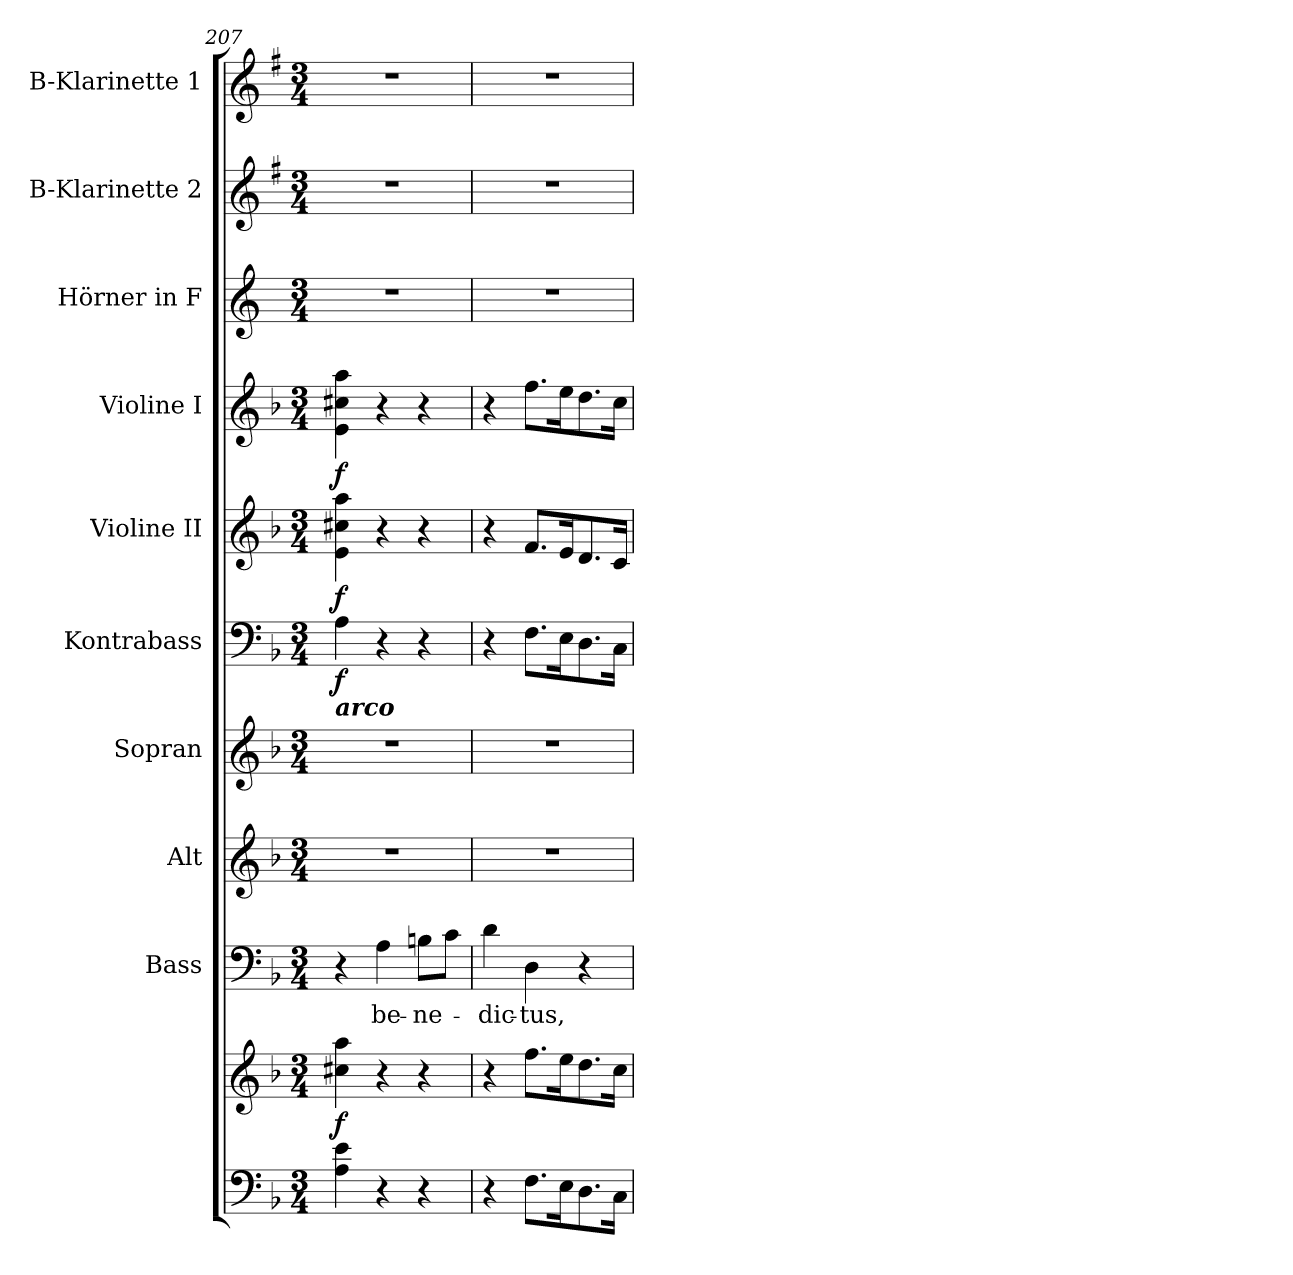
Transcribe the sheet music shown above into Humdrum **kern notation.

**kern	**kern	**dynam	**kern	**text	**kern	**kern	**kern	**dynam	**kern	**dynam	**kern	**dynam	**kern	**kern	**kern
*part10	*part10	*part10	*part9	*part9	*part8	*part7	*part6	*part6	*part5	*part5	*part4	*part4	*part3	*part2	*part1
*staff11	*staff10	*staff10/11	*staff9	*staff9	*staff8	*staff7	*staff6	*staff6	*staff5	*staff5	*staff4	*staff4	*staff3	*staff2	*staff1
*	*	*	*I"Bass	*	*I"Alt	*I"Sopran	*I"Kontrabass	*	*I"Violine II	*	*I"Violine I	*	*I"Hörner in F	*I"B-Klarinette 2	*I"B-Klarinette 1
*	*	*	*I'B.	*	*I'A.	*I'S.	*I'Kb.	*	*I'Vl. II	*	*I'Vl. I	*	*	*I'B Kl. 2	*I'B Kl. 1
*clefF4	*clefG2	*	*clefF4	*	*clefG2	*clefG2	*clefF4	*	*clefG2	*	*clefG2	*	*clefG2	*clefG2	*clefG2
*	*	*	*	*	*	*	*ITrd7c12	*	*	*	*	*	*ITrd4c7	*ITrd1c2	*ITrd1c2
*k[b-]	*k[b-]	*	*k[b-]	*	*k[b-]	*k[b-]	*k[b-]	*	*k[b-]	*	*k[b-]	*	*k[b-]	*k[b-]	*k[b-]
*F:	*F:	*	*F:	*	*F:	*F:	*F:	*	*F:	*	*F:	*	*F:	*F:	*F:
*M3/4	*M3/4	*	*M3/4	*	*M3/4	*M3/4	*M3/4	*	*M3/4	*	*M3/4	*	*M3/4	*M3/4	*M3/4
=207	=207	=207	=207	=207	=207	=207	=207	=207	=207	=207	=207	=207	=207	=207	=207
!	!	!	!	!	!	!	!LO:TX:b:Bi:t=arco	!	!	!	!	!	!	!	!
!	!	!LO:DY:b	!	!	!	!	!	!LO:DY:b	!	!LO:DY:b	!	!LO:DY:b	!	!	!
4A\ 4e\	4cc#X\ 4aa\	f	4r	.	2.r	2.r	4AA\	f	4e\ 4cc#X\ 4aa\	f	4e\ 4cc#X\ 4aa\	f	2.r	2.r	2.r
!	!	!	!	!LO:LY:b	!	!	!	!	!	!	!	!	!	!	!
4r	4r	.	4A\	be-	.	.	4r	.	4r	.	4r	.	.	.	.
!	!	!	!	!LO:LY:b	!	!	!	!	!	!	!	!	!	!	!
4r	4r	.	8Bn\L	-ne-	.	.	4r	.	4r	.	4r	.	.	.	.
.	.	.	8c\J	.	.	.	.	.	.	.	.	.	.	.	.
=208	=208	=208	=208	=208	=208	=208	=208	=208	=208	=208	=208	=208	=208	=208	=208
!	!	!	!	!LO:LY:b	!	!	!	!	!	!	!	!	!	!	!
4r	4r	.	4d\	-dic-	2.r	2.r	4r	.	4r	.	4r	.	2.r	2.r	2.r
!	!	!	!	!LO:LY:b	!	!	!	!	!	!	!	!	!	!	!
8.F\L	8.ff\L	.	4D\	-tus,	.	.	8.FF\L	.	8.f/L	.	8.ff\L	.	.	.	.
16E\k	16ee\k	.	.	.	.	.	16EE\k	.	16e/k	.	16ee\k	.	.	.	.
8.D\	8.dd\	.	4r	.	.	.	8.DD\	.	8.d/	.	8.dd\	.	.	.	.
16C\Jk	16cc\Jk	.	.	.	.	.	16CC\Jk	.	16c/Jk	.	16cc\Jk	.	.	.	.
=	=	=	=	=	=	=	=	=	=	=	=	=	=	=	=
*-	*-	*-	*-	*-	*-	*-	*-	*-	*-	*-	*-	*-	*-	*-	*-
